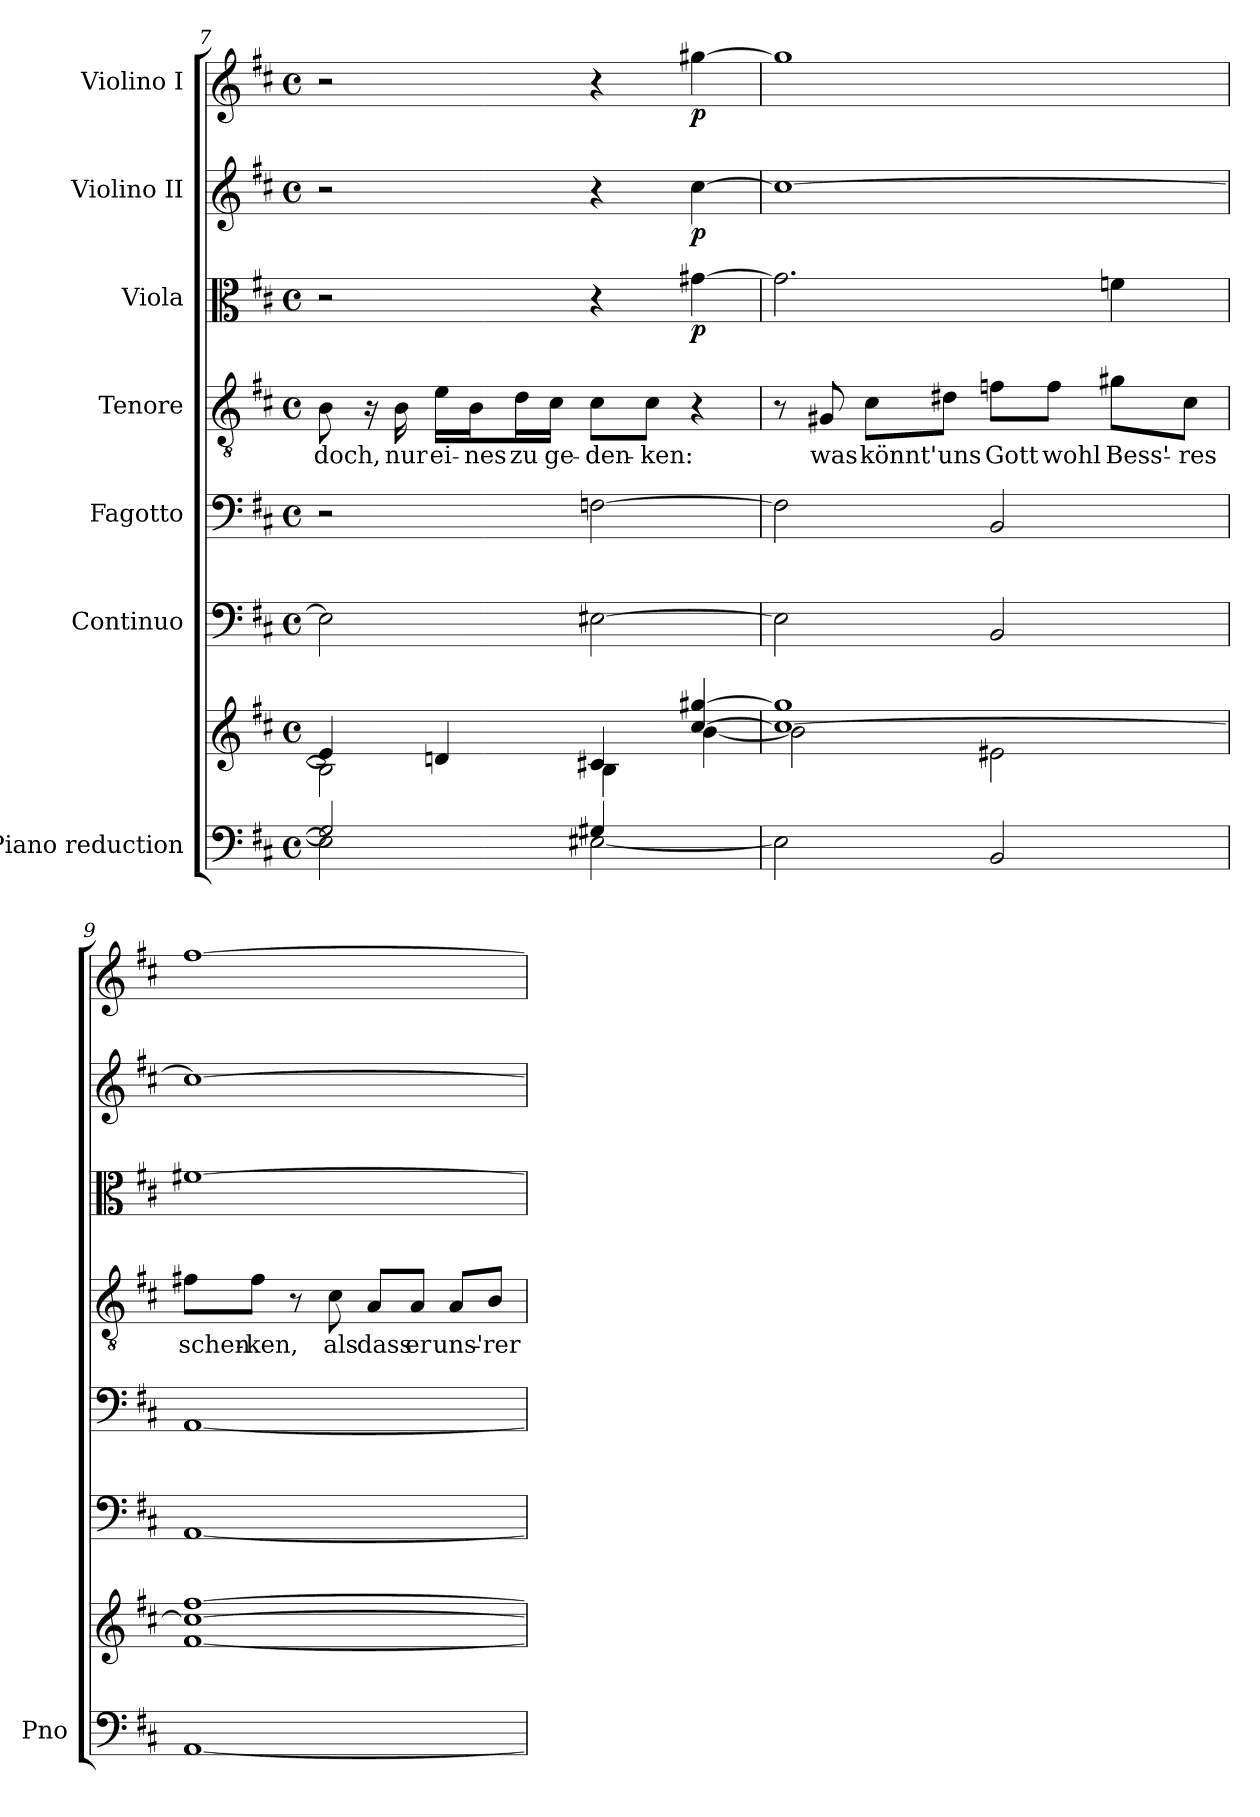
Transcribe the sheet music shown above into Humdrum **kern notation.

**kern	**kern	**kern	**kern	**kern	**text	**kern	**dynam	**kern	**dynam	**kern	**dynam
*part7	*part7	*part6	*part5	*part4	*part4	*part3	*part3	*part2	*part2	*part1	*part1
*staff8	*staff7	*staff6	*staff5	*staff4	*staff4	*staff3	*staff3	*staff2	*staff2	*staff1	*staff1
*I"Piano reduction	*	*I"Continuo	*I"Fagotto	*I"Tenore	*	*I"Viola	*	*I"Violino II	*	*I"Violino I	*
*I'Pno	*	*	*	*	*	*	*	*	*	*	*
*clefF4	*clefG2	*clefF4	*clefF4	*clefGv2	*	*clefC3	*	*clefG2	*	*clefG2	*
*k[f#c#]	*k[f#c#]	*k[f#c#]	*k[f#c#]	*k[f#c#]	*	*k[f#c#]	*	*k[f#c#]	*	*k[f#c#]	*
*M4/4	*M4/4	*M4/4	*M4/4	*M4/4	*	*M4/4	*	*M4/4	*	*M4/4	*
*met(c)	*met(c)	*met(c)	*met(c)	*met(c)	*	*met(c)	*	*met(c)	*	*met(c)	*
=7	=7	=7	=7	=7	=7	=7	=7	=7	=7	=7	=7
*^	*^	*	*	*	*	*	*	*	*	*	*
!	!	!	!	!	!	!	!LO:LY:b	!	!	!	!	!	!
2G/]	2E\]	4e/]	2B\]	2E\]	2r	8B\	doch,	2r	.	2r	.	2r	.
.	.	.	.	.	.	16r	.	.	.	.	.	.	.
!	!	!	!	!	!	!	!LO:LY:b	!	!	!	!	!	!
.	.	.	.	.	.	16B\	nur	.	.	.	.	.	.
!	!	!	!	!	!	!	!LO:LY:b	!	!	!	!	!	!
.	.	4dn/	.	.	.	16e\LL	ei-	.	.	.	.	.	.
!	!	!	!	!	!	!	!LO:LY:b	!	!	!	!	!	!
.	.	.	.	.	.	16B\J	nes	.	.	.	.	.	.
!	!	!	!	!	!	!	!LO:LY:b	!	!	!	!	!	!
.	.	.	.	.	.	16d\L	zu	.	.	.	.	.	.
!	!	!	!	!	!	!	!LO:LY:b	!	!	!	!	!	!
.	.	.	.	.	.	16c#\JJ	ge-	.	.	.	.	.	.
!	!	!	!	!	!	!	!LO:LY:b	!	!	!	!	!	!
4G#X/	[2E#X\	4c#X/	4B\	[2E#X\	[2Fn\	8c#\L	den-	4r	.	4r	.	4r	.
!	!	!	!	!	!	!	!LO:LY:b	!	!	!	!	!	!
.	.	.	.	.	.	8c#\J	ken:	.	.	.	.	.	.
!	!	!	!	!	!	!	!	!	!LO:DY:b	!	!LO:DY:b	!	!LO:DY:b
4ryy	.	[4cc#/ [4gg#X/	[4b\	.	.	4r	.	[4g#X\	p	[4cc#\	p	[4gg#X\	p
*v	*v	*	*	*	*	*	*	*	*	*	*	*	*
=8	=8	=8	=8	=8	=8	=8	=8	=8	=8	=8	=8	=8
2E#\]	1cc#_ 1gg#]	2b\]	2E#\]	2F\]	8r	.	2.g#\]	.	1cc#_	.	1gg#]	.
!	!	!	!	!	!	!LO:LY:b	!	!	!	!	!	!
.	.	.	.	.	8G#X/	was	.	.	.	.	.	.
!	!	!	!	!	!	!LO:LY:b	!	!	!	!	!	!
.	.	.	.	.	8c#\L	könnt'	.	.	.	.	.	.
!	!	!	!	!	!	!LO:LY:b	!	!	!	!	!	!
.	.	.	.	.	8d#X\J	uns	.	.	.	.	.	.
!	!	!	!	!	!	!LO:LY:b	!	!	!	!	!	!
2BB/	.	2e#X\	2BB/	2BB/	8fn\L	Gott	.	.	.	.	.	.
!	!	!	!	!	!	!LO:LY:b	!	!	!	!	!	!
.	.	.	.	.	8f\J	wohl	.	.	.	.	.	.
!	!	!	!	!	!	!LO:LY:b	!	!	!	!	!	!
.	.	.	.	.	8g#X\L	Bess'-	4fn\	.	.	.	.	.
!	!	!	!	!	!	!LO:LY:b	!	!	!	!	!	!
.	.	.	.	.	8c#\J	res	.	.	.	.	.	.
!!LO:PB:g=z
=9	=9	=9	=9	=9	=9	=9	=9	=9	=9	=9	=9	=9
!	!	!	!	!	!	!LO:LY:b	!	!	!	!	!	!
[1AA	1cc#_ [1ff#	[1f#	[1AA	[1AA	8f#X\L	schen-	[1f#X	.	1cc#_	.	[1ff#	.
!	!	!	!	!	!	!LO:LY:b	!	!	!	!	!	!
.	.	.	.	.	8f#\J	ken,	.	.	.	.	.	.
.	.	.	.	.	8r	.	.	.	.	.	.	.
!	!	!	!	!	!	!LO:LY:b	!	!	!	!	!	!
.	.	.	.	.	8c#\	als	.	.	.	.	.	.
!	!	!	!	!	!	!LO:LY:b	!	!	!	!	!	!
.	.	.	.	.	8A/L	dass	.	.	.	.	.	.
!	!	!	!	!	!	!LO:LY:b	!	!	!	!	!	!
.	.	.	.	.	8A/J	er	.	.	.	.	.	.
!	!	!	!	!	!	!LO:LY:b	!	!	!	!	!	!
.	.	.	.	.	8A/L	uns'-	.	.	.	.	.	.
!	!	!	!	!	!	!LO:LY:b	!	!	!	!	!	!
.	.	.	.	.	8B/J	rer	.	.	.	.	.	.
*	*v	*v	*	*	*	*	*	*	*	*	*	*
=	=	=	=	=	=	=	=	=	=	=	=
*-	*-	*-	*-	*-	*-	*-	*-	*-	*-	*-	*-
